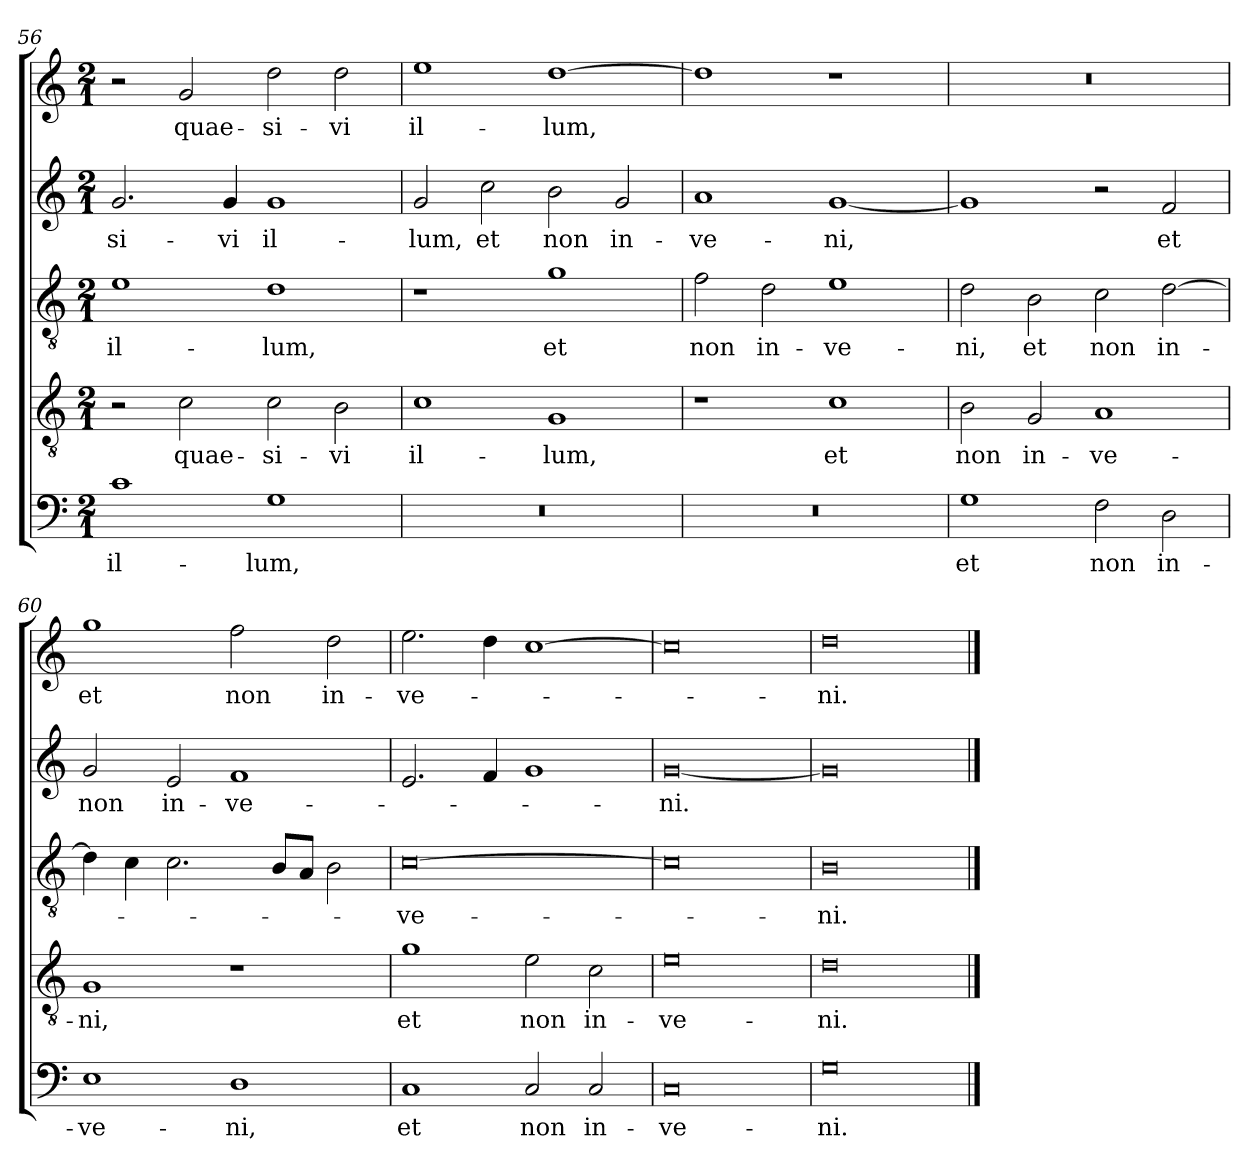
**kern	**text	**kern	**text	**kern	**text	**kern	**text	**kern	**text
*part5	*part5	*part4	*part4	*part3	*part3	*part2	*part2	*part1	*part1
*staff5	*staff5	*staff4	*staff4	*staff3	*staff3	*staff2	*staff2	*staff1	*staff1
*clefF4	*	*clefGv2	*	*clefGv2	*	*clefG2	*	*clefG2	*
*k[]	*	*k[]	*	*k[]	*	*k[]	*	*k[]	*
*C:	*	*C:	*	*C:	*	*C:	*	*C:	*
*M2/1	*	*M2/1	*	*M2/1	*	*M2/1	*	*M2/1	*
=56	=56	=56	=56	=56	=56	=56	=56	=56	=56
!	!LO:LY:b	!	!	!	!LO:LY:b	!	!LO:LY:b	!	!
1c	il-	2r	.	1e	il-	2.g/	-si-	2r	.
!	!	!	!LO:LY:b	!	!	!	!	!	!LO:LY:b
.	.	2c\	quae-	.	.	.	.	2g/	quae-
!	!	!	!	!	!	!	!LO:LY:b	!	!
.	.	.	.	.	.	4g/	-vi	.	.
!	!LO:LY:b	!	!LO:LY:b	!	!LO:LY:b	!	!LO:LY:b	!	!LO:LY:b
1G	-lum,	2c\	-si-	1d	-lum,	1g	il-	2dd\	-si-
!	!	!	!LO:LY:b	!	!	!	!	!	!LO:LY:b
.	.	2B\	-vi	.	.	.	.	2dd\	-vi
=57	=57	=57	=57	=57	=57	=57	=57	=57	=57
!	!	!	!LO:LY:b	!	!	!	!LO:LY:b	!	!LO:LY:b
0r	.	1c	il-	1r	.	2g/	-lum,	1ee	il-
!	!	!	!	!	!	!	!LO:LY:b	!	!
.	.	.	.	.	.	2cc\	et	.	.
!	!	!	!LO:LY:b	!	!LO:LY:b	!	!LO:LY:b	!	!LO:LY:b
.	.	1G	-lum,	1g	et	2b\	non	[1dd	-lum,
!	!	!	!	!	!	!	!LO:LY:b	!	!
.	.	.	.	.	.	2g/	in-	.	.
=58	=58	=58	=58	=58	=58	=58	=58	=58	=58
!	!	!	!	!	!LO:LY:b	!	!LO:LY:b	!	!
0r	.	1r	.	2f\	non	1a	-ve-	1dd]	.
!	!	!	!	!	!LO:LY:b	!	!	!	!
.	.	.	.	2d\	in-	.	.	.	.
!	!	!	!LO:LY:b	!	!LO:LY:b	!	!LO:LY:b	!	!
.	.	1c	et	1e	-ve-	[1g	-ni,	1r	.
=59	=59	=59	=59	=59	=59	=59	=59	=59	=59
!	!LO:LY:b	!	!LO:LY:b	!	!LO:LY:b	!	!	!	!
1G	et	2B\	non	2d\	-ni,	1g]	.	0r	.
!	!	!	!LO:LY:b	!	!LO:LY:b	!	!	!	!
.	.	2G/	in-	2B\	et	.	.	.	.
!	!LO:LY:b	!	!LO:LY:b	!	!LO:LY:b	!	!	!	!
2F\	non	1A	-ve-	2c\	non	2r	.	.	.
!	!LO:LY:b	!	!	!	!LO:LY:b	!	!LO:LY:b	!	!
2D\	in-	.	.	[2d\	in-	2f/	et	.	.
=60	=60	=60	=60	=60	=60	=60	=60	=60	=60
!	!LO:LY:b	!	!LO:LY:b	!	!	!	!LO:LY:b	!	!LO:LY:b
1E	-ve-	1G	-ni,	4d\]	.	2g/	non	1gg	et
.	.	.	.	4c\	.	.	.	.	.
!	!	!	!	!	!	!	!LO:LY:b	!	!
.	.	.	.	2.c\	.	2e/	in-	.	.
!	!LO:LY:b	!	!	!	!	!	!LO:LY:b	!	!LO:LY:b
1D	-ni,	1r	.	.	.	1f	-ve-	2ff\	non
.	.	.	.	8B/L	.	.	.	.	.
.	.	.	.	8A/J	.	.	.	.	.
!	!	!	!	!	!	!	!	!	!LO:LY:b
.	.	.	.	2B\	.	.	.	2dd\	in-
!!LO:LB:g=z
=61	=61	=61	=61	=61	=61	=61	=61	=61	=61
!	!LO:LY:b	!	!LO:LY:b	!	!LO:LY:b	!	!	!	!LO:LY:b
1C	et	1g	et	[0c	-ve-	2.e/	.	2.ee\	-ve-
.	.	.	.	.	.	4f/	.	4dd\	.
!	!LO:LY:b	!	!LO:LY:b	!	!	!	!	!	!
2C/	non	2e\	non	.	.	1g	.	[1cc	.
!	!LO:LY:b	!	!LO:LY:b	!	!	!	!	!	!
2C/	in-	2c\	in-	.	.	.	.	.	.
=62	=62	=62	=62	=62	=62	=62	=62	=62	=62
!	!LO:LY:b	!	!LO:LY:b	!	!	!	!LO:LY:b	!	!
0C	-ve-	0e	-ve-	0c]	.	[0g	-ni.	0cc]	.
=63	=63	=63	=63	=63	=63	=63	=63	=63	=63
!	!LO:LY:b	!	!LO:LY:b	!	!LO:LY:b	!	!	!	!LO:LY:b
0G	-ni.	0d	-ni.	0B	-ni.	0g]	.	0dd	-ni.
==	==	==	==	==	==	==	==	==	==
*-	*-	*-	*-	*-	*-	*-	*-	*-	*-
